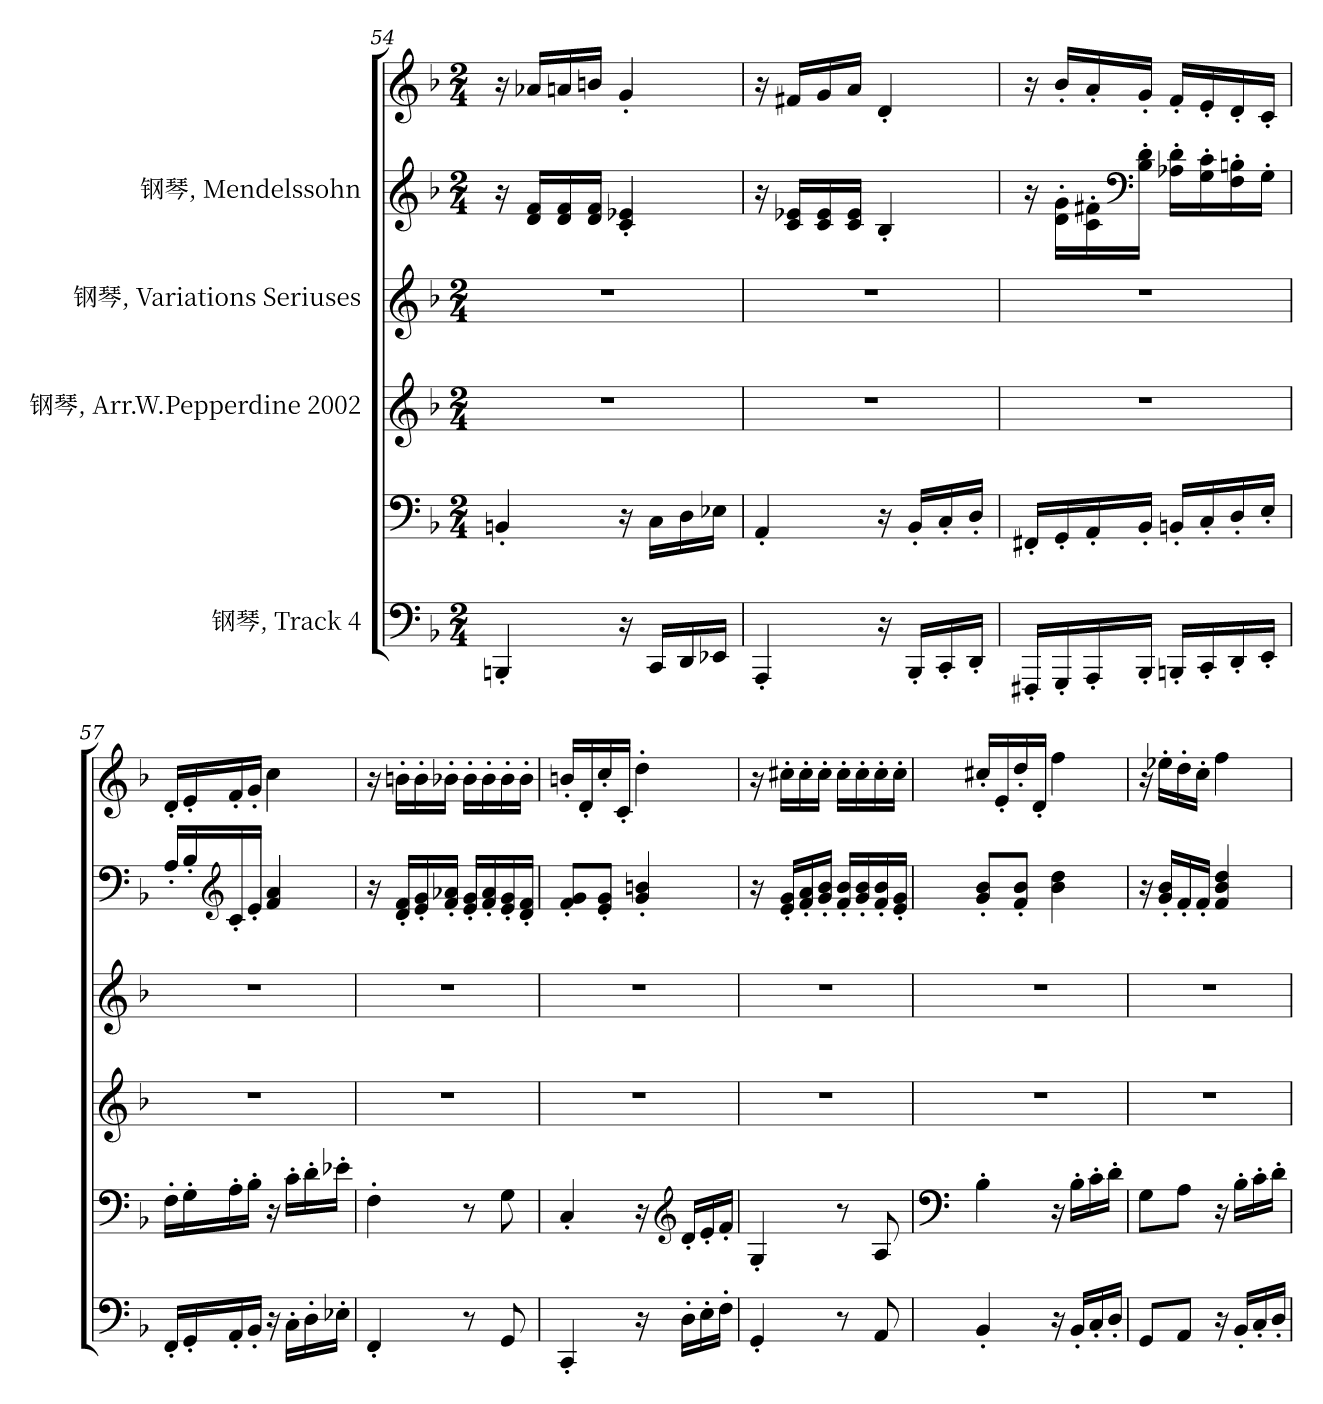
**kern	**kern	**kern	**kern	**kern	**kern
*part4	*part4	*part3	*part2	*part1	*part1
*staff6	*staff5	*staff4	*staff3	*staff2	*staff1
*I"钢琴, Track 4	*	*I"钢琴, Arr.W.Pepperdine 2002	*I"钢琴, Variations Seriuses	*I"钢琴, Mendelssohn	*
*clefF4	*clefF4	*clefG2	*clefG2	*clefG2	*clefG2
*k[b-]	*k[b-]	*k[b-]	*k[b-]	*k[b-]	*k[b-]
*M2/4	*M2/4	*M2/4	*M2/4	*M2/4	*M2/4
=54	=54	=54	=54	=54	=54
4BBBn'/	4BBn'/	2r	2r	16r	16r
.	.	.	.	16d/ 16f/LL	16a-X/LL
.	.	.	.	16d/ 16f/	16an/
.	.	.	.	16d/ 16f/JJ	16bn/JJ
16r	16r	.	.	4c/' 4e-X/'	4g'/
16CC/LL	16C\LL	.	.	.	.
16DD/	16D\	.	.	.	.
16EE-X/JJ	16E-X\JJ	.	.	.	.
!!LO:LB:g=z
=55	=55	=55	=55	=55	=55
4AAA'/	4AA'/	2r	2r	16r	16r
.	.	.	.	16c/ 16e-X/LL	16f#X/LL
.	.	.	.	16c/ 16e-/	16g/
.	.	.	.	16c/ 16e-/JJ	16a/JJ
16r	16r	.	.	4B-'/	4d'/
16BBB-'/LL	16BB-'/LL	.	.	.	.
16CC'/	16C'/	.	.	.	.
16DD'/JJ	16D'/JJ	.	.	.	.
=56	=56	=56	=56	=56	=56
16FFF#X'/LL	16FF#X'/LL	2r	2r	16r	16r
16GGG'/	16GG'/	.	.	16d\' 16g\'LL	16b-'/LL
16AAA'/	16AA'/	.	.	16c\' 16f#X\'	16a'/
*	*	*	*	*clefF4	*
16BBB-'/JJ	16BB-'/JJ	.	.	16B-\' 16d\'JJ	16g'/JJ
16BBBn'/LL	16BBn'/LL	.	.	16A-X\' 16d\'LL	16f'/LL
16CC'/	16C'/	.	.	16G\' 16c\'	16e'/
16DD'/	16D'/	.	.	16F\' 16Bn\'	16d'/
16EE'/JJ	16E'/JJ	.	.	16G'\JJ	16c'/JJ
=57	=57	=57	=57	=57	=57
16FF'/LL	16F'\LL	2r	2r	16A'/LL	16d'/LL
16GG'/	16G'\	.	.	16B-'/	16e'/
*	*	*	*	*clefG2	*
16AA'/	16A'\	.	.	16c'/	16f'/
16BB-'/JJ	16B-'\JJ	.	.	16e'/JJ	16g'/JJ
16r	16r	.	.	4f/ 4a/	4cc\
16C'\LL	16c'\LL	.	.	.	.
16D'\	16d'\	.	.	.	.
16E-X'\JJ	16e-X'\JJ	.	.	.	.
=58	=58	=58	=58	=58	=58
4FF'/	4F'\	2r	2r	16r	16r
.	.	.	.	16d/' 16f/'LL	16bn'\LL
.	.	.	.	16e/' 16g/'	16b'\
.	.	.	.	16f/' 16a-X/'JJ	16b-X'\JJ
8r	8r	.	.	16e/' 16g/'LL	16b-'\LL
.	.	.	.	16f/' 16a-/'	16b-'\
8GG/	8G\	.	.	16e/' 16g/'	16b-'\
.	.	.	.	16d/' 16f/'JJ	16b-'\JJ
!!LO:PB:g=z
=59	=59	=59	=59	=59	=59
4CC'/	4C'/	2r	2r	8f/' 8g/'L	16bn'/LL
.	.	.	.	.	16d'/
.	.	.	.	8e/' 8g/'J	16cc'/
.	.	.	.	.	16c'/JJ
16r	16r	.	.	4g/' 4bn/'	4dd'\
*	*clefG2	*	*	*	*
16D'\LL	16d'/LL	.	.	.	.
16E'\	16e'/	.	.	.	.
16F'\JJ	16f'/JJ	.	.	.	.
=60	=60	=60	=60	=60	=60
4GG'/	4G'/	2r	2r	16r	16r
.	.	.	.	16e/' 16g/'LL	16cc#X'\LL
.	.	.	.	16f/' 16a/'	16cc#'\
.	.	.	.	16g/' 16b-/'JJ	16cc#'\JJ
8r	8r	.	.	16f/' 16b-/'LL	16cc#'\LL
.	.	.	.	16g/' 16b-/'	16cc#'\
8AA/	8A/	.	.	16f/' 16b-/'	16cc#'\
.	.	.	.	16e/' 16g/'JJ	16cc#'\JJ
=61	=61	=61	=61	=61	=61
*	*clefF4	*	*	*	*
4BB-'/	4B-'\	2r	2r	8g/' 8b-/'L	16cc#X'/LL
.	.	.	.	.	16e'/
.	.	.	.	8f/' 8b-/'J	16dd'/
.	.	.	.	.	16d'/JJ
16r	16r	.	.	4b-\ 4dd\	4ff\
16BB-'/LL	16B-'\LL	.	.	.	.
16C'/	16c'\	.	.	.	.
16D'/JJ	16d'\JJ	.	.	.	.
=62	=62	=62	=62	=62	=62
8GG/L	8G\L	2r	2r	16r	16r
.	.	.	.	16g/' 16b-/'LL	16ee-X'\LL
8AA/J	8A\J	.	.	16f'/	16dd'\
.	.	.	.	16f'/JJ	16cc'\JJ
16r	16r	.	.	4f/ 4b-/ 4dd/	4ff\
16BB-'/LL	16B-'\LL	.	.	.	.
16C'/	16c'\	.	.	.	.
16D'/JJ	16d'\JJ	.	.	.	.
=	=	=	=	=	=
*-	*-	*-	*-	*-	*-
